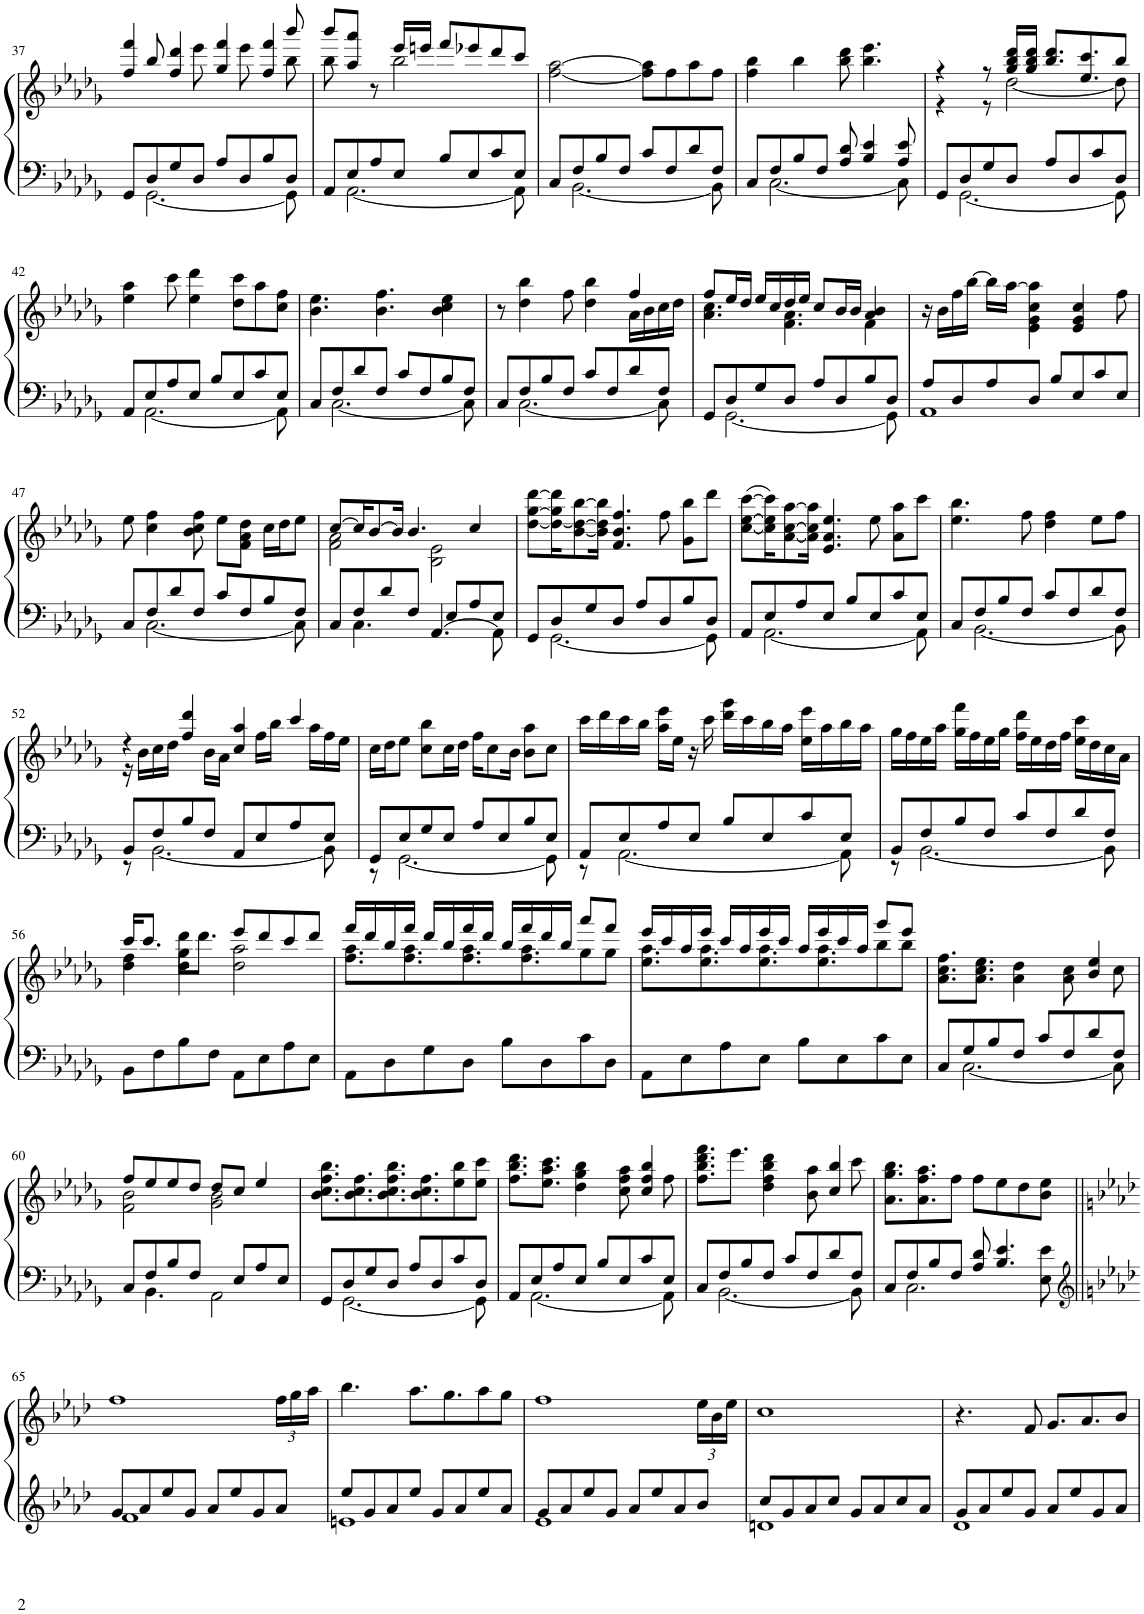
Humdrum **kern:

**kern	**kern
*part1	*part1
*staff2	*staff1
*I"Piano	*
*I'Pno	*
!!LO:PB:g=z
*clefF4	*clefG2
*k[b-e-a-d-g-]	*k[b-e-a-d-g-]
*M4/4	*M4/4
=37	=37
*^	*^
*	*	*	*^
8GG-/L	8ryy	4ff/ 4fff/	8ryy	2..ryy
8D-/	[2.GG-\	.	8bb-/	.
8G-/	.	4ff/ 4ddd-/	8ryy	.
8D-/J	.	.	8eee-\	.
8A-/L	.	4gg-/ 4fff/	8ryy	.
8D-/	.	.	8eee-\	.
8B-/	.	4ff/ 4fff/	8ryy	.
8D-/J	8GG-\]	.	8bb-\	8bbb-/
=38	=38	=38	=38	=38
8AA-/L	8ryy	4ryy	8bb-\	8bbb-/L
8E-/	[2.AA-\	.	4ryy	8aa-/ 8aaa-/J
8A-/	.	8r	.	2.ryy
8E-/J	.	16eee-/LL	2bb-\	.
.	.	16eeen/JJ	.	.
8B-/L	.	8fff/L	.	.
8E-/	.	8eee-X/	.	.
8c/	.	8ddd-/	.	.
8E-/J	8AA-\]	8ccc/J	8ryy	.
*	*	*v	*v	*v
=39	=39	=39
8C/L	8ryy	[2ff\ [2aa-\
8F/	[2.BB-\	.
8B-/	.	.
8F/J	.	.
8c/L	.	8ff\] 8aa-\]L
8F/	.	8ff\
8d-/	.	8aa-\
8F/J	8BB-\]	8ff\J
=40	=40	=40
8C/L	8ryy	4ff\ 4bb-\
8F/	[2.C\	.
8B-/	.	4bb-\
8F/J	.	.
8A-/ 8d-/	.	8bb-\ 8ddd-\
4B-/ 4e-/	.	4.bb-\ 4.eee-\
8A-/ 8e-/	8C\]	.
=41	=41	=41
*	*	*^
8GG-/L	8ryy	4r	4r
8D-/	[2.GG-\	.	.
8G-/	.	8r	8r
8D-/J	.	16gg-/ 16bb-/ 16ddd-/LL	[2dd-\
.	.	16gg-/ 16bb-/ 16ddd-/JJ	.
8A-/L	.	8.bb-/ 8.ddd-/L	.
8D-/	.	.	.
.	.	8.ee-/ 8.ccc/	.
8c/	.	.	.
8D-/J	8GG-\]	8bb-/J	8dd-\]
*	*	*v	*v
!!LO:LB:g=z
=42	=42	=42
8AA-/L	8ryy	4ee-\ 4aa-\
8E-/	[2.AA-\	.
8A-/	.	8ccc\
8E-/J	.	4ee-\ 4ddd-\
8B-/L	.	.
8E-/	.	8dd-\ 8ccc\L
8c/	.	8aa-\
8E-/J	8AA-\]	8cc\ 8ff\J
=43	=43	=43
8C/L	8ryy	4.b-\ 4.ee-\
8F/	[2.C\	.
8d-/	.	.
8F/J	.	4.b-\ 4.ff\
8c/L	.	.
8F/	.	.
8B-/	.	4b-\ 4cc\ 4ee-\
8F/J	8C\]	.
=44	=44	=44
*	*	*^
8C/L	8ryy	8r	2.ryy
8F/	[2.C\	4dd-\ 4bb-\	.
8B-/	.	.	.
8F/J	.	8ff\	.
8c/L	.	4dd-\ 4bb-\	.
8F/	.	.	.
8d-/	.	4ff/	16a-\LL
.	.	.	16b-\
8F/J	8C\]	.	16cc\
.	.	.	16dd-\JJ
=45	=45	=45	=45
8GG-/L	8ryy	8ff/L	4.a-\ 4.cc\
8D-/	[2.GG-\	16ee-/L	.
.	.	16dd-/JJ	.
8G-/	.	16ee-/LL	.
.	.	16cc/	.
8D-/J	.	16dd-/	4.f\ 4.a-\
.	.	16ee-/JJ	.
8A-/L	.	8cc/L	.
8D-/	.	16b-/L	.
.	.	16b-/JJ	.
8B-/	.	4a-/ 4b-/	4f\
8D-/J	8GG-\]	.	.
*	*	*v	*v
=46	=46	=46
8A-/L	1AA-	16r
.	.	16b-\LL
8D-/	.	16ff\
.	.	[16bb-\JJ
8A-/	.	16bb-\LL]
.	.	[16aa-\JJ
8D-/J	.	4e-\ 4g-\ 4cc\ 4aa-\]
8B-/L	.	.
8E-/	.	4e-/ 4g-/ 4cc/
8c/	.	.
8E-/J	.	8ff\
!!LO:LB:g=z
=47	=47	=47
8C/L	8ryy	8ee-\
8F/	[2.C\	4cc\ 4ff\
8d-/	.	.
8F/J	.	8b-\ 8cc\ 8ff\
8c/L	.	8ee-\L
8F/	.	8f\ 8a-\ 8dd-\J
8B-/	.	16cc\LL
.	.	16dd-\J
8F/J	8C\]	8ee-\J
=48	=48	=48
*	*	*^
8C/L	8ryy	[8cc/L	2f\ 2a-\
8F/	4.C\	16cc/K]	.
.	.	[8b-/	.
8d-/	.	.	.
.	.	16b-/Jk]	.
8F/J	.	4.b-/	.
[4.AA-/	8ryy	.	2B-\ 2e-\
.	8E-/L	.	.
.	8A-/	4cc/	.
8AA-\]	8E-/J	.	.
=49	=49	=49	=49
8GG-/L	8ryy	[8dd-\ [8gg-\ [8ddd-\L	8ryy
*	*	*v	*v
8D-/	[2.GG-\	16dd-\_ 16gg-\] 16ddd-\]K
.	.	[8b-\ 8dd-\_ [8bb-\
8G-/	.	.
.	.	16b-\] 16dd-\] 16bb-\]Jk
8D-/J	.	4.f/ 4.b-/ 4.ff/
8A-/L	.	.
*	*	*^
8D-/	.	.	8ff\
8B-/	.	8g-\ 8bb-\L	4ryy
8D-/J	8GG-\]	8ddd-\J	.
=50	=50	=50	=50
8AA-/L	8ryy	([8cc\ [8ee-\ [8ccc\L	8ryy
*	*	*v	*v
8E-/	[2.AA-\	16cc\] 16ee-\] 16ccc\]K)
.	.	[8a-\ [8cc\ [8aa-\
8A-/	.	.
.	.	16a-\] 16cc\] 16aa-\]Jk
8E-/J	.	4.e-/ 4.a-/ 4.ee-/
8B-/L	.	.
*	*	*^
8E-/	.	.	8ee-\
8c/	.	8a-\ 8aa-\L	4ryy
8E-/J	8AA-\]	8ccc\J	.
*	*	*v	*v
=51	=51	=51
8C/L	8ryy	4.ee-\ 4.bb-\
8F/	[2.BB-\	.
8B-/	.	.
8F/J	.	8ff\
8c/L	.	4dd-\ 4ff\
8F/	.	.
8d-/	.	8ee-\L
8F/J	8BB-\]	8ff\J
!!LO:LB:g=z
=52	=52	=52
*	*	*^
8BB-/L	8r	4r	16r
.	.	.	16b-\LL
8F/	[2.BB-\	.	16cc\
.	.	.	16dd-\JJ
8B-/	.	4ff/ 4ddd-/	8ryy
8F/J	.	.	16b-\LL
.	.	.	16a-\JJ
8AA-/L	.	4cc/ 4aa-/	8ryy
8E-/	.	.	16ff\LL
.	.	.	16bb-\JJ
8A-/	.	4ccc/	16ryy
.	.	.	16aa-\LL
8E-/J	8BB-\]	.	16ff\
.	.	.	16ee-\JJ
*	*	*v	*v
=53	=53	=53
8GG-/L	8r	16cc\LL
.	.	16dd-\J
8E-/	[2.GG-\	8ee-\J
8G-/	.	8cc\ 8bb-\L
8E-/J	.	16cc\L
.	.	16dd-\JJ
8A-/L	.	16ff\KL
.	.	8cc\
8E-/	.	.
.	.	16b-\Jk
8B-/	.	8b-\ 8aa-\L
8E-/J	8GG-\]	8cc\J
=54	=54	=54
8AA-/L	8r	16ccc\LL
.	.	16ddd-\
8E-/	[2.AA-\	16ccc\
.	.	16bb-\JJ
8A-/	.	16aa-\ 16eee-\LL
.	.	16ee-\JJ
8E-/J	.	16r
.	.	16ccc\
8B-/L	.	16ddd-\ 16ggg-\LL
.	.	16ccc\
8E-/	.	16bb-\
.	.	16aa-\JJ
8c/	.	16ee-\ 16eee-\LL
.	.	16aa-\
8E-/J	8AA-\]	16bb-\
.	.	16aa-\JJ
=55	=55	=55
8BB-/L	8r	16gg-\LL
.	.	16ff\
8F/	[2.BB-\	16ee-\
.	.	16aa-\JJ
8B-/	.	16gg-\ 16fff\LL
.	.	16ff\
8F/J	.	16ee-\
.	.	16gg-\JJ
8c/L	.	16ff\ 16ddd-\LL
.	.	16ee-\
8F/	.	16dd-\
.	.	16ff\JJ
8d-/	.	16ee-\ 16ccc\LL
.	.	16dd-\
8F/J	8BB-\]	16cc\
.	.	16a-\JJ
*v	*v	*
!!LO:LB:g=z
=56	=56
*	*^
8BB-\L	4dd-\ 4ff\	16ccc/KL
.	.	8.ccc/J
8F\	.	.
8B-\	4dd-\ 4gg-\	16ddd-\KL
.	.	8.ddd-\J
8F\J	.	.
8AA-\L	2dd-\ 2aa-\	8eee-/L
8E-\	.	8ddd-/
8A-\	.	8ccc/
8E-\J	.	8ddd-/J
=57	=57	=57
8AA-\L	16fff/LL	8.ff\ 8.aa-\L
.	16ddd-/	.
8D-\	16bb-/	.
.	16fff/JJ	8.ff\ 8.aa-\
8G-\	16ddd-/LL	.
.	16bb-/	.
8D-\J	16fff/	8.ff\ 8.aa-\
.	16ddd-/JJ	.
8B-\L	16bb-/LL	.
.	16fff/	8.ff\ 8.aa-\
8D-\	16ddd-/	.
.	16bb-/JJ	.
8c\	8aaa-/L	8gg-\
8D-\J	8fff/J	8gg-\J
=58	=58	=58
8AA-\L	16eee-/LL	8.ee-\ 8.aa-\L
.	16ccc/	.
8E-\	16aa-/	.
.	16eee-/JJ	8.ee-\ 8.aa-\
8A-\	16ccc/LL	.
.	16aa-/	.
8E-\J	16eee-/	8.ee-\ 8.aa-\
.	16ccc/JJ	.
8B-\L	16aa-/LL	.
.	16eee-/	8.ee-\ 8.aa-\
8E-\	16ccc/	.
.	16aa-/JJ	.
8c\	8ggg-/L	8bb-\
8E-\J	8eee-/J	8bb-\J
=59	=59	=59
*^	*	*
8C/L	8ryy	8.a-\ 8.cc\ 8.ff\L	2..ryy
8G-/	[2.C\	.	.
.	.	8.a-\ 8.cc\ 8.ee-\J	.
8B-/	.	.	.
8F/J	.	4a-\ 4dd-\	.
8c/L	.	.	.
8F/	.	8a-\ 8cc\	.
8d-/	.	4b-/ 4ee-/	.
8F/J	8C\]	.	8cc\
!!LO:LB:g=z	!!
=60	=60	=60	=60
8C/L	8ryy	8ff/L	2f\ 2b-\
8F/	4.BB-\	8ee-/	.
8B-/	.	8ee-/	.
8F/J	.	8dd-/J	.
2AA-\	8ryy	8dd-/L	2g-\ 2b-\
.	8E-/L	8cc/J	.
.	8A-/	4ee-/	.
.	8E-/J	.	.
*	*	*v	*v
=61	=61	=61
8GG-/L	8ryy	8.b-\ 8.cc\ 8.ff\ 8.bb-\L
8D-/	[2.GG-\	.
.	.	8.b-\ 8.cc\ 8.ff\
8G-/	.	.
8D-/J	.	8.b-\ 8.cc\ 8.ff\ 8.bb-\
8A-/L	.	.
.	.	8.b-\ 8.cc\ 8.ff\
8D-/	.	.
8c/	.	8ee-\ 8bb-\
8D-/J	8GG-\]	8ee-\ 8ccc\J
=62	=62	=62
*	*	*^
8AA-/L	8ryy	8.ff\ 8.bb-\ 8.ddd-\L	2..ryy
8E-/	[2.AA-\	.	.
.	.	8.ee-\ 8.aa-\ 8.ccc\J	.
8A-/	.	.	.
8E-/J	.	4dd-\ 4gg-\ 4bb-\	.
8B-/L	.	.	.
8E-/	.	8cc\ 8ff\ 8aa-\	.
8c/	.	4cc/ 4ff/ 4bb-/	.
8E-/J	8AA-\]	.	8ff\
=63	=63	=63	=63
8C/L	8ryy	8.ff\ 8.bb-\ 8.ddd-\ 8.fff\L	2..ryy
8F/	[2.BB-\	.	.
.	.	8.eee-\J	.
8B-/	.	.	.
8F/J	.	4dd-\ 4ff\ 4bb-\ 4ddd-\	.
8c/L	.	.	.
8F/	.	8b-\ 8aa-\	.
8d-/	.	4cc/ 4bb-/	.
8F/J	8BB-\]	.	8ccc\
*	*	*v	*v
=64	=64	=64
8C/L	8ryy	8.a-\ 8.gg-\ 8.bb-\L
8F/	2.C\	.
.	.	8.a-\ 8.ff\ 8.aa-\
8B-/	.	.
8F/J	.	8ff\J
8A-/ 8d-/	.	8ff\L
4.B-/ 4.e-/	.	8ee-\
.	.	8dd-\
.	8E-\ 8e-\	8b-\ 8ee-\J
!!LO:LB:g=z
=65||	=65||	=65||
*clefG2	*	*
*k[b-e-a-d-]	*	*k[b-e-a-d-]
*	*	*^
8g/L	1f	1ff	2..ryy
8a-/	.	.	.
8ee-/	.	.	.
8g/J	.	.	.
8a-/L	.	.	.
8ee-/	.	.	.
8g/	.	.	.
*	*	*	*Xbrackettup
8a-/J	.	.	24ff\LL
.	.	.	24gg\
.	.	.	24aa-\JJ
*	*	*v	*v
=66	=66	=66
8ee-/L	1en	4.bb-\
8g/	.	.
8a-/	.	.
8ee-/J	.	8.aa-\L
8g/L	.	.
.	.	8.gg\
8a-/	.	.
8ee-/	.	8aa-\
8a-/J	.	8gg\J
=67	=67	=67
*	*	*^
8g/L	1e-	1ff	2..ryy
8a-/	.	.	.
8ee-/	.	.	.
8g/J	.	.	.
8a-/L	.	.	.
8ee-/	.	.	.
8a-/	.	.	.
8b-/J	.	.	24ee-\LL
.	.	.	24b-\
.	.	.	24ee-\JJ
*	*	*v	*v
=68	=68	=68
8cc/L	1dn	1cc
8g/	.	.
8a-/	.	.
8cc/J	.	.
8g/L	.	.
8a-/	.	.
8cc/	.	.
8a-/J	.	.
=69	=69	=69
8g/L	1d-	4.r
8a-/	.	.
8ee-/	.	.
8g/J	.	8f/
8a-/L	.	8.g/L
8ee-/	.	.
.	.	8.a-/
8g/	.	.
8a-/J	.	8b-/J
*v	*v	*
=	=
*-	*-
